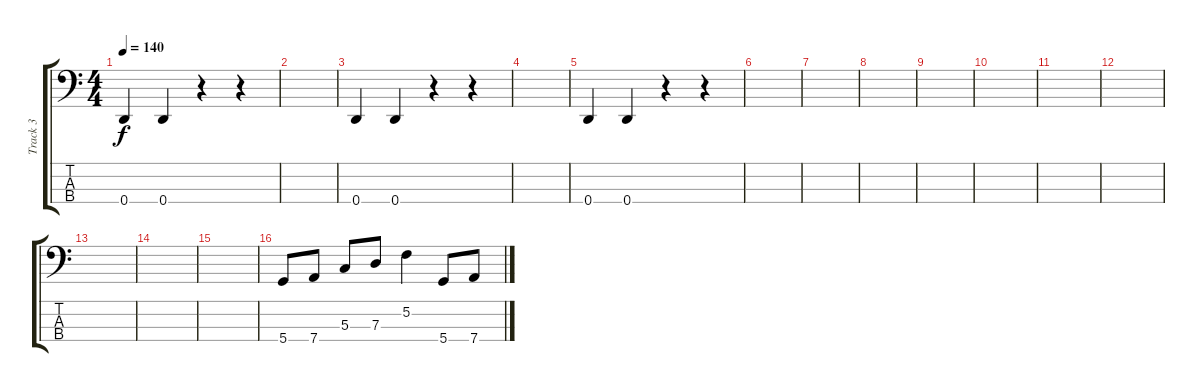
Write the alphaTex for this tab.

\track ("Track 3" "Track 3") {instrument electricbasspick}
\staff {score tabs}
\tuning (F2 C2 G1 D1) {hide}
\ts (4 4)
\tempo 140
\clef f4
\ks c
0.4.4{dy f} 0.4.4 r.4 r.4 |
|
0.4.4 0.4.4 r.4 r.4 |
|
0.4.4 0.4.4 r.4 r.4 |
|
|
|
|
|
|
|
|
|
|
5.4.8 7.4.8 5.3.8 7.3.8 5.2.4 5.4.8 7.4.8
